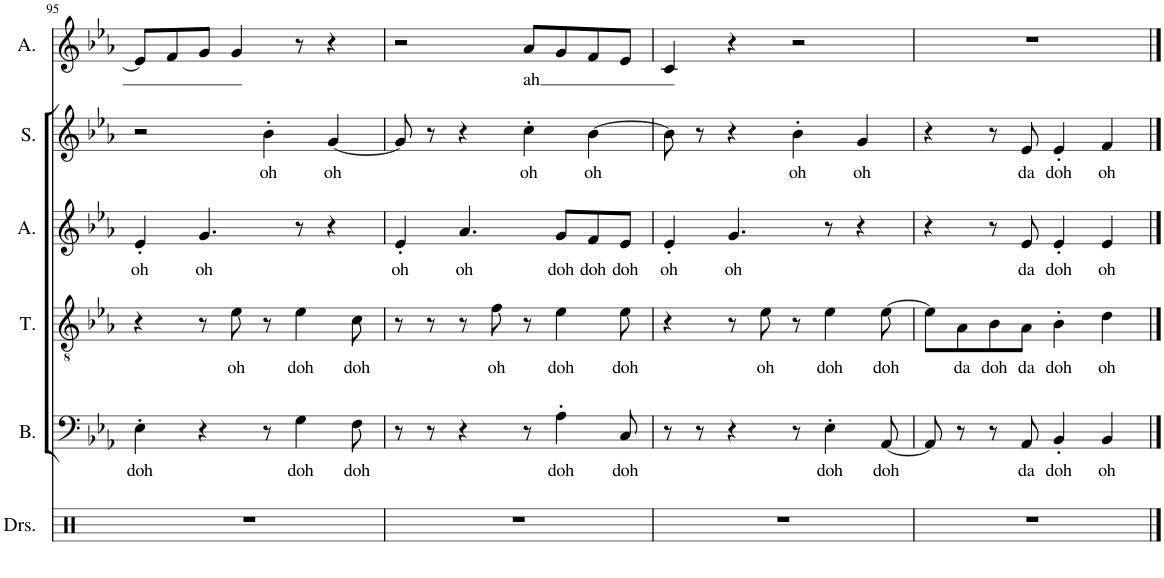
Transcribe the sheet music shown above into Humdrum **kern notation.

**kern	**kern	**text	**kern	**text	**kern	**text	**kern	**text	**kern	**text
*part6	*part5	*part5	*part4	*part4	*part3	*part3	*part2	*part2	*part1	*part1
*staff6	*staff5	*staff5	*staff4	*staff4	*staff3	*staff3	*staff2	*staff2	*staff1	*staff1
*I"Drumset	*I"Bass	*	*I"Tenor	*	*I"Alto	*	*I"Soprano	*	*I"Alto	*
*I'Drs.	*I'B.	*	*I'T.	*	*I'A.	*	*I'S.	*	*I'A.	*
!!LO:PB:g=z
*clefX	*clefF4	*	*clefGv2	*	*clefG2	*	*clefG2	*	*clefG2	*
*k[]	*k[b-e-a-]	*	*k[b-e-a-]	*	*k[b-e-a-]	*	*k[b-e-a-]	*	*k[b-e-a-]	*
*M4/4	*M4/4	*	*M4/4	*	*M4/4	*	*M4/4	*	*M4/4	*
=95	=95	=95	=95	=95	=95	=95	=95	=95	=95	=95
!	!	!LO:LY:b	!	!	!	!LO:LY:b	!	!	!	!
1r	4E-'\	doh	4r	.	4e-'/	oh	2r	.	8e-/L]	.
.	.	.	.	.	.	.	.	.	8f/	.
!	!	!	!	!	!	!LO:LY:b	!	!	!	!
.	4r	.	8r	.	4.g/	oh	.	.	8g/J	.
!	!	!	!	!LO:LY:b	!	!	!	!	!	!
.	.	.	8e-\	oh	.	.	.	.	4g/	.
!	!	!	!	!	!	!	!	!LO:LY:b	!	!
.	8r	.	8r	.	.	.	4b-'\	oh	.	.
!	!	!LO:LY:b	!	!LO:LY:b	!	!	!	!	!	!
.	4G\	doh	4e-\	doh	8r	.	.	.	8r	.
!	!	!	!	!	!	!	!	!LO:LY:b	!	!
.	.	.	.	.	4r	.	[4g/	oh	4r	.
!	!	!LO:LY:b	!	!LO:LY:b	!	!	!	!	!	!
.	8F\	doh	8c\	doh	.	.	.	.	.	.
=96	=96	=96	=96	=96	=96	=96	=96	=96	=96	=96
!	!	!	!	!	!	!LO:LY:b	!	!	!	!
1r	8r	.	8r	.	4e-'/	oh	8g/]	.	2r	.
.	8r	.	8r	.	.	.	8r	.	.	.
!	!	!	!	!	!	!LO:LY:b	!	!	!	!
.	4r	.	8r	.	4.a-/	oh	4r	.	.	.
!	!	!	!	!LO:LY:b	!	!	!	!	!	!
.	.	.	8f\	oh	.	.	.	.	.	.
!	!	!	!	!	!	!	!	!LO:LY:b	!	!LO:LY:b
.	8r	.	8r	.	.	.	4cc'\	oh	8a-/L	ah
!	!	!LO:LY:b	!	!LO:LY:b	!	!LO:LY:b	!	!	!	!
.	4A-'\	doh	4e-\	doh	8g/L	doh	.	.	8g/	.
!	!	!	!	!	!	!LO:LY:b	!	!LO:LY:b	!	!
.	.	.	.	.	8f/	doh	[4b-\	oh	8f/	.
!	!	!LO:LY:b	!	!LO:LY:b	!	!LO:LY:b	!	!	!	!
.	8C/	doh	8e-\	doh	8e-/J	doh	.	.	8e-/J	.
=97	=97	=97	=97	=97	=97	=97	=97	=97	=97	=97
!	!	!	!	!	!	!LO:LY:b	!	!	!	!
1r	8r	.	4r	.	4e-'/	oh	8b-\]	.	4c/	.
.	8r	.	.	.	.	.	8r	.	.	.
!	!	!	!	!	!	!LO:LY:b	!	!	!	!
.	4r	.	8r	.	4.g/	oh	4r	.	4r	.
!	!	!	!	!LO:LY:b	!	!	!	!	!	!
.	.	.	8e-\	oh	.	.	.	.	.	.
!	!	!	!	!	!	!	!	!LO:LY:b	!	!
.	8r	.	8r	.	.	.	4b-'\	oh	2r	.
!	!	!LO:LY:b	!	!LO:LY:b	!	!	!	!	!	!
.	4E-'\	doh	4e-\	doh	8r	.	.	.	.	.
!	!	!	!	!	!	!	!	!LO:LY:b	!	!
.	.	.	.	.	4r	.	4g/	oh	.	.
!	!	!LO:LY:b	!	!LO:LY:b	!	!	!	!	!	!
.	[8AA-/	doh	[8e-\	doh	.	.	.	.	.	.
=98	=98	=98	=98	=98	=98	=98	=98	=98	=98	=98
1r	8AA-/]	.	8e-\L]	.	4r	.	4r	.	1r	.
!	!	!	!	!LO:LY:b	!	!	!	!	!	!
.	8r	.	8A-\	da	.	.	.	.	.	.
!	!	!	!	!LO:LY:b	!	!	!	!	!	!
.	8r	.	8B-\	doh	8r	.	8r	.	.	.
!	!	!LO:LY:b	!	!LO:LY:b	!	!LO:LY:b	!	!LO:LY:b	!	!
.	8AA-/	da	8A-\J	da	8e-/	da	8e-/	da	.	.
!	!	!LO:LY:b	!	!LO:LY:b	!	!LO:LY:b	!	!LO:LY:b	!	!
.	4BB-'/	doh	4B-'\	doh	4e-'/	doh	4e-'/	doh	.	.
!	!	!LO:LY:b	!	!LO:LY:b	!	!LO:LY:b	!	!LO:LY:b	!	!
.	4BB-/	oh	4d\	oh	4e-/	oh	4f/	oh	.	.
==	==	==	==	==	==	==	==	==	==	==
*-	*-	*-	*-	*-	*-	*-	*-	*-	*-	*-
